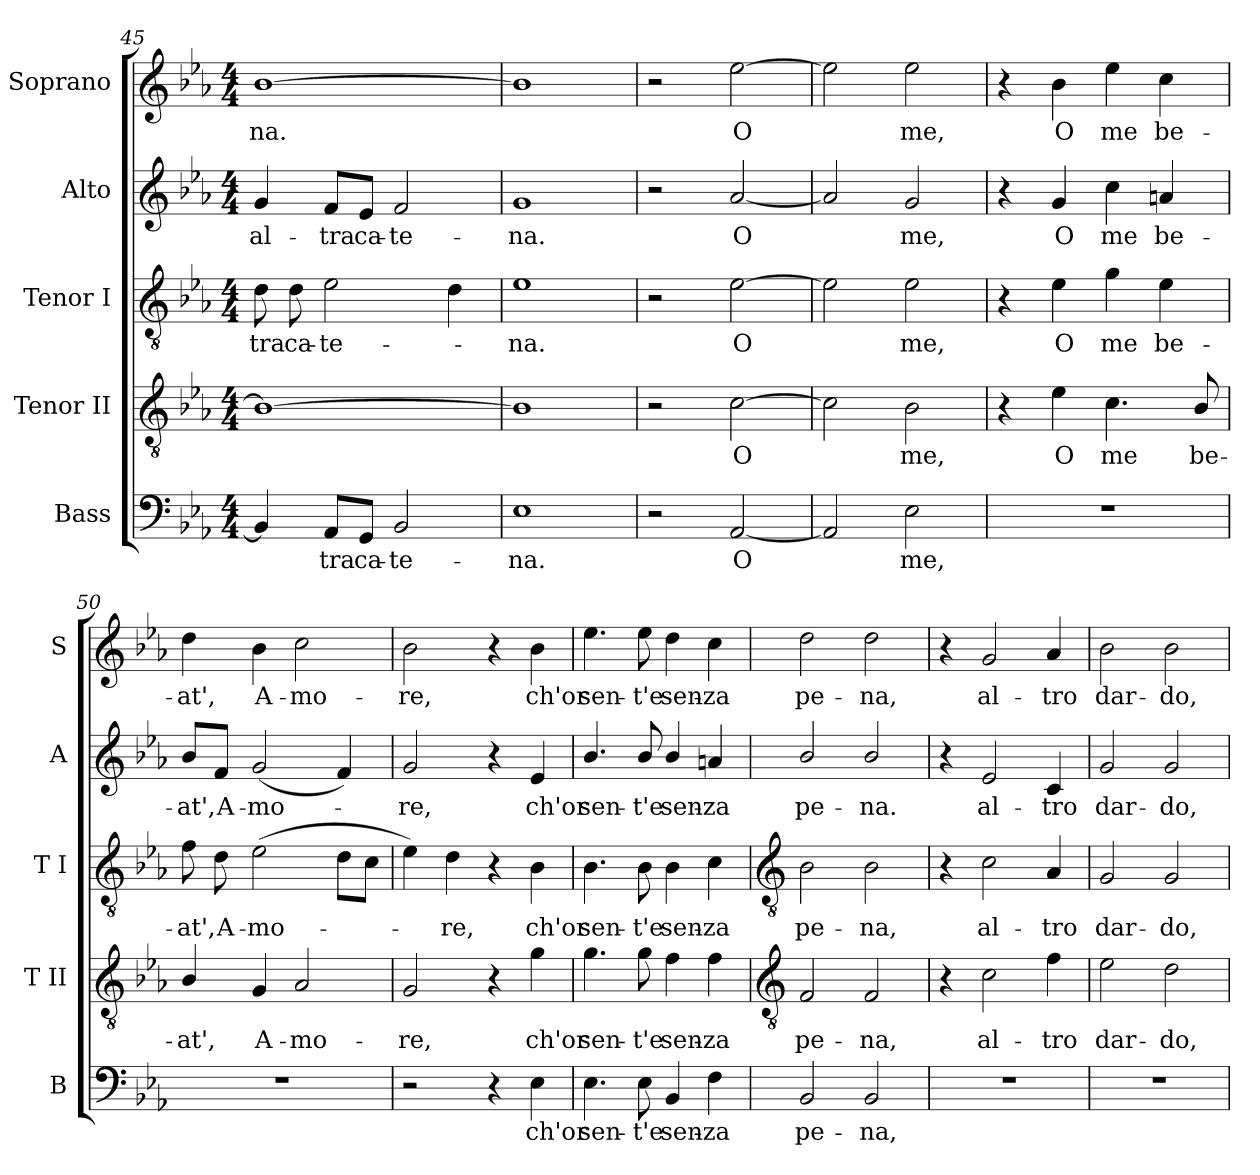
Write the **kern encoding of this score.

**kern	**text	**kern	**text	**kern	**text	**kern	**text	**kern	**text
*part5	*part5	*part4	*part4	*part3	*part3	*part2	*part2	*part1	*part1
*staff5	*staff5	*staff4	*staff4	*staff3	*staff3	*staff2	*staff2	*staff1	*staff1
*I"Bass	*	*I"Tenor II	*	*I"Tenor I	*	*I"Alto	*	*I"Soprano	*
*I'B	*	*I'T II	*	*I'T I	*	*I'A	*	*I'S	*
!!LO:LB:g=z
*clefF4	*	*clefGv2	*	*clefGv2	*	*clefG2	*	*clefG2	*
*k[b-e-a-]	*	*k[b-e-a-]	*	*k[b-e-a-]	*	*k[b-e-a-]	*	*k[b-e-a-]	*
*E-:	*	*E-:	*	*E-:	*	*E-:	*	*E-:	*
*M4/4	*	*M4/4	*	*M4/4	*	*M4/4	*	*M4/4	*
=45	=45	=45	=45	=45	=45	=45	=45	=45	=45
!	!	!	!	!	!LO:LY:b	!	!LO:LY:b	!	!LO:LY:b
4BB-]	.	1B-_	.	8d	-tra	4g	al-	[1b-	-na.
!	!	!	!	!	!LO:LY:b	!	!	!	!
.	.	.	.	8d	ca-	.	.	.	.
!	!LO:LY:b	!	!	!	!LO:LY:b	!	!LO:LY:b	!	!
8AA-/L	tra	.	.	2e-	-te-	8f/L	-tra	.	.
!	!LO:LY:b	!	!	!	!	!	!LO:LY:b	!	!
8GG/J	ca-	.	.	.	.	8e-/J	ca-	.	.
!	!LO:LY:b	!	!	!	!	!	!LO:LY:b	!	!
2BB-	-te-	.	.	.	.	2f	-te-	.	.
.	.	.	.	4d	.	.	.	.	.
=46	=46	=46	=46	=46	=46	=46	=46	=46	=46
!	!LO:LY:b	!	!	!	!LO:LY:b	!	!LO:LY:b	!	!
1E-	-na.	1B-]	.	1e-	na.	1g	-na.	1b-]	.
=47	=47	=47	=47	=47	=47	=47	=47	=47	=47
2r	.	2r	.	2r	.	2r	.	2r	.
!	!LO:LY:b	!	!LO:LY:b	!	!LO:LY:b	!	!LO:LY:b	!	!LO:LY:b
[2AA-	O	[2c	O	[2e-	O	[2a-	O	[2ee-	O
=48	=48	=48	=48	=48	=48	=48	=48	=48	=48
2AA-]	.	2c]	.	2e-]	.	2a-]	.	2ee-]	.
!	!LO:LY:b	!	!LO:LY:b	!	!LO:LY:b	!	!LO:LY:b	!	!LO:LY:b
2E-	me,	2B-	me,	2e-	me,	2g	me,	2ee-	me,
=49	=49	=49	=49	=49	=49	=49	=49	=49	=49
1r	.	4r	.	4r	.	4r	.	4r	.
!	!	!	!LO:LY:b	!	!LO:LY:b	!	!LO:LY:b	!	!LO:LY:b
.	.	4e-	O	4e-	O	4g	O	4b-	O
!	!	!	!LO:LY:b	!	!LO:LY:b	!	!LO:LY:b	!	!LO:LY:b
.	.	4.c	me	4g	me	4cc	me	4ee-	me
!	!	!	!	!	!LO:LY:b	!	!LO:LY:b	!	!LO:LY:b
.	.	.	.	4e-	be-	4an	be-	4cc	be-
!	!	!	!LO:LY:b	!	!	!	!	!	!
.	.	8B-/	be-	.	.	.	.	.	.
=50	=50	=50	=50	=50	=50	=50	=50	=50	=50
!	!	!	!LO:LY:b	!	!LO:LY:b	!	!LO:LY:b	!	!LO:LY:b
1r	.	4B-/	-at',	8f	-at',	8b-/L	-at',	4dd	-at',
!	!	!	!	!	!LO:LY:b	!	!LO:LY:b	!	!
.	.	.	.	8d	A-	8f/J	A-	.	.
!	!	!	!LO:LY:b	!	!LO:LY:b	!	!LO:LY:b	!	!LO:LY:b
.	.	4G	A-	(>2e-	-mo-	(<2g	-mo-	4b-	A-
!	!	!	!LO:LY:b	!	!	!	!	!	!LO:LY:b
.	.	2A-	-mo-	.	.	.	.	2cc	-mo-
.	.	.	.	8dL	.	4f)	.	.	.
.	.	.	.	8cJ	.	.	.	.	.
=51	=51	=51	=51	=51	=51	=51	=51	=51	=51
!	!	!	!LO:LY:b	!	!	!	!LO:LY:b	!	!LO:LY:b
2r	.	2G	-re,	4e-)	.	2g	re,	2b-	-re,
!	!	!	!	!	!LO:LY:b	!	!	!	!
.	.	.	.	4d	re,	.	.	.	.
4r	.	4r	.	4r	.	4r	.	4r	.
!	!LO:LY:b	!	!LO:LY:b	!	!LO:LY:b	!	!LO:LY:b	!	!LO:LY:b
4E-	ch'or	4g	ch'or	4B-	ch'or	4e-	ch'or	4b-	ch'or
=52	=52	=52	=52	=52	=52	=52	=52	=52	=52
!	!LO:LY:b	!	!LO:LY:b	!	!LO:LY:b	!	!LO:LY:b	!	!LO:LY:b
4.E-	sen-	4.g	sen-	4.B-	sen-	4.b-/	sen-	4.ee-	sen-
!	!LO:LY:b	!	!LO:LY:b	!	!LO:LY:b	!	!LO:LY:b	!	!LO:LY:b
8E-	-t'e	8g	-t'e	8B-	-t'e	8b-/	-t'e	8ee-	-t'e
!	!LO:LY:b	!	!LO:LY:b	!	!LO:LY:b	!	!LO:LY:b	!	!LO:LY:b
4BB-	sen-	4f	sen-	4B-	sen-	4b-/	sen-	4dd	sen-
!	!LO:LY:b	!	!LO:LY:b	!	!LO:LY:b	!	!LO:LY:b	!	!LO:LY:b
4F	-za	4f	-za	4c	-za	4an	-za	4cc	-za
!!LO:LB:g=z
=53	=53	=53	=53	=53	=53	=53	=53	=53	=53
*	*	*clefGv2	*	*clefGv2	*	*	*	*	*
!	!LO:LY:b	!	!LO:LY:b	!	!LO:LY:b	!	!LO:LY:b	!	!LO:LY:b
2BB-	pe-	2F	pe-	2B-	pe-	2b-/	pe-	2dd	pe-
!	!LO:LY:b	!	!LO:LY:b	!	!LO:LY:b	!	!LO:LY:b	!	!LO:LY:b
2BB-	-na,	2F	-na,	2B-	-na,	2b-/	-na.	2dd	-na,
=54	=54	=54	=54	=54	=54	=54	=54	=54	=54
1r	.	4r	.	4r	.	4r	.	4r	.
!	!	!	!LO:LY:b	!	!LO:LY:b	!	!LO:LY:b	!	!LO:LY:b
.	.	2c	al-	2c	al-	2e-	al-	2g	al-
!	!	!	!LO:LY:b	!	!LO:LY:b	!	!LO:LY:b	!	!LO:LY:b
.	.	4f	-tro	4A-	-tro	4c	-tro	4a-	-tro
=55	=55	=55	=55	=55	=55	=55	=55	=55	=55
!	!	!	!LO:LY:b	!	!LO:LY:b	!	!LO:LY:b	!	!LO:LY:b
1r	.	2e-	dar-	2G	dar-	2g	dar-	2b-	dar-
!	!	!	!LO:LY:b	!	!LO:LY:b	!	!LO:LY:b	!	!LO:LY:b
.	.	2d	-do,	2G	-do,	2g	-do,	2b-	-do,
=	=	=	=	=	=	=	=	=	=
*-	*-	*-	*-	*-	*-	*-	*-	*-	*-
